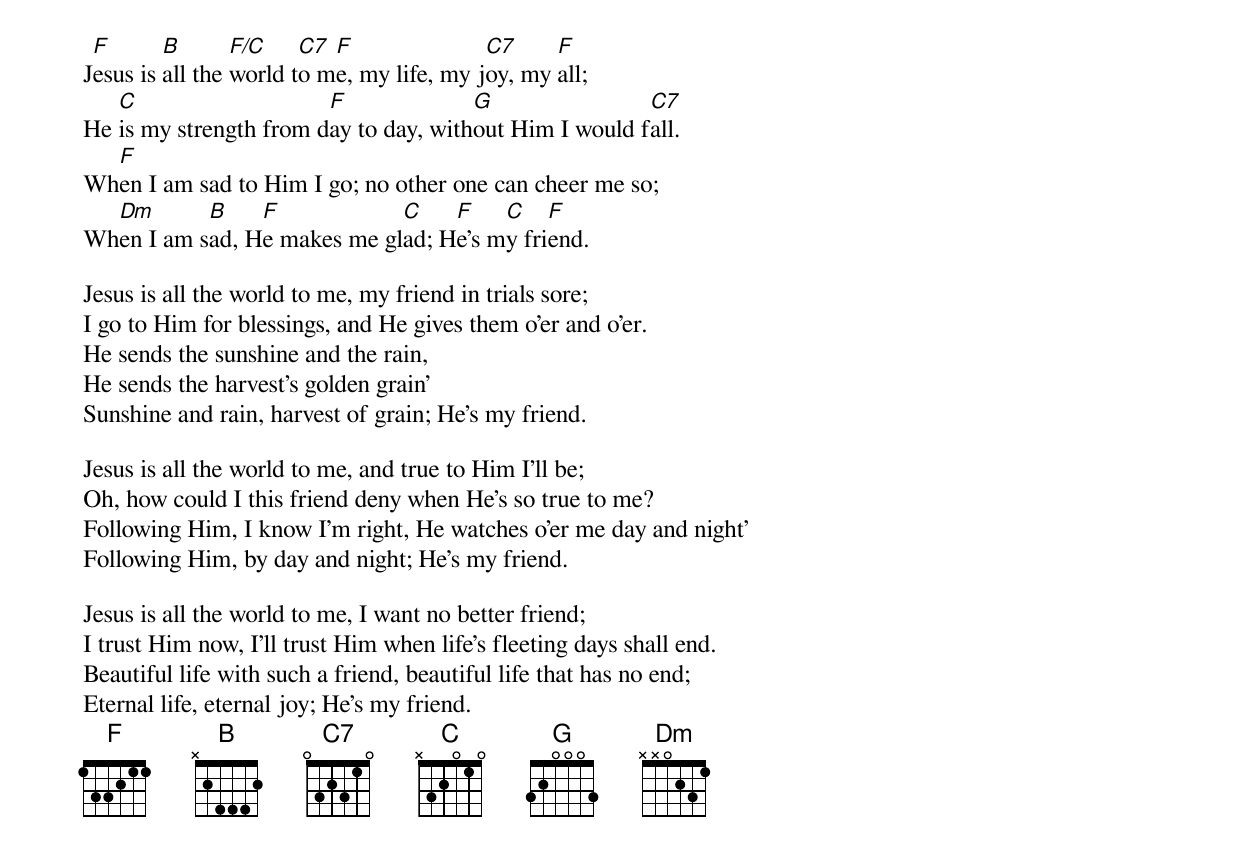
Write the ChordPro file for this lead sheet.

J[F]esus is [B]all the [F/C]world t[C7]o m[F]e, my life, my j[C7]oy, my [F]all;
He [C]is my strength from d[F]ay to day, with[G]out Him I would f[C7]all.
Wh[F]en I am sad to Him I go; no other one can cheer me so;
Wh[Dm]en I am s[B]ad, H[F]e makes me gl[C]ad; H[F]e's m[C]y fri[F]end.

Jesus is all the world to me, my friend in trials sore;
I go to Him for blessings, and He gives them o'er and o'er.
He sends the sunshine and the rain,
He sends the harvest's golden grain'
Sunshine and rain, harvest of grain; He's my friend.

Jesus is all the world to me, and true to Him I'll be;
Oh, how could I this friend deny when He's so true to me?
Following Him, I know I'm right, He watches o'er me day and night'
Following Him, by day and night; He's my friend.

Jesus is all the world to me, I want no better friend;
I trust Him now, I'll trust Him when life's fleeting days shall end.
Beautiful life with such a friend, beautiful life that has no end;
Eternal life, eternal joy; He's my friend.
